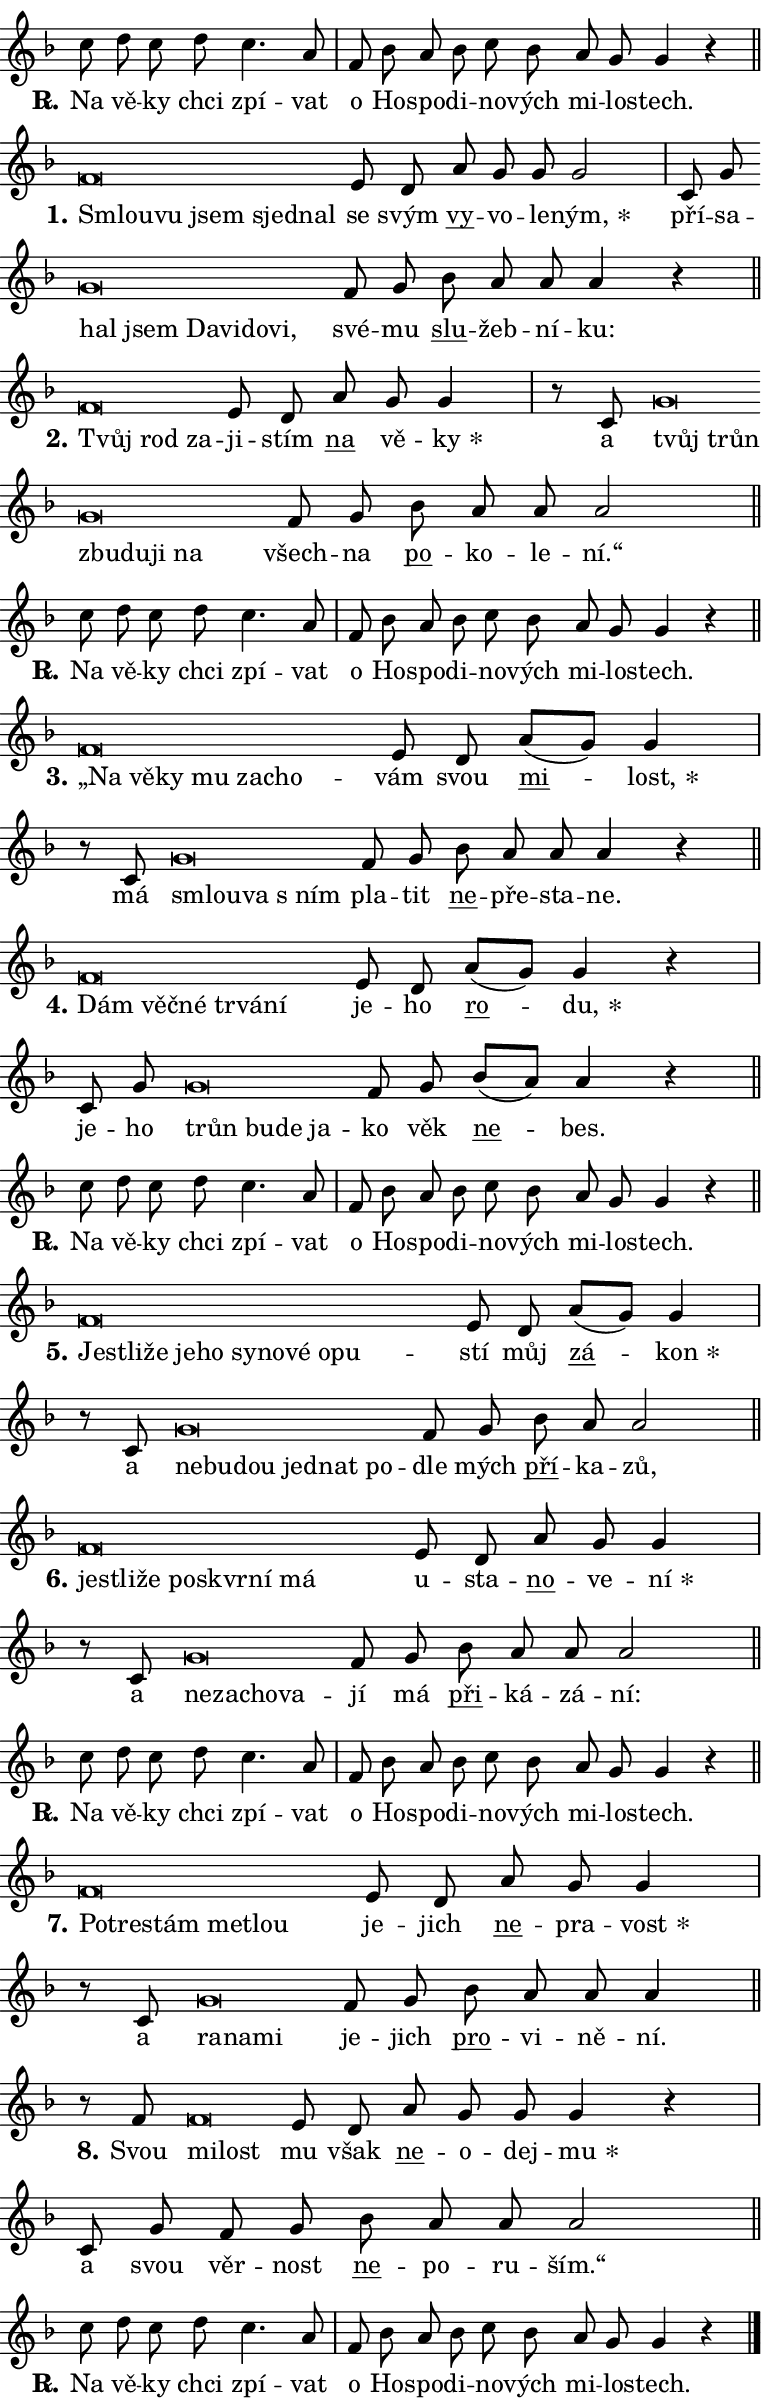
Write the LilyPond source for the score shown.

\version "2.24.0"
\header { tagline = "" }
\paper {
  indent = 0\cm
  top-margin = 0\cm
  right-margin = 0.13\cm % to fit lyric hyphens
  bottom-margin = 0\cm
  left-margin = 0\cm
  paper-width = 13\cm
  page-breaking = #ly:one-page-breaking
  system-system-spacing.basic-distance = #11
  score-system-spacing.basic-distance = #11
  ragged-last = ##f
}


%% Author: Thomas Morley
%% https://lists.gnu.org/archive/html/lilypond-user/2020-05/msg00002.html
#(define (line-position grob)
"Returns position of @var[grob} in current system:
   @code{'start}, if at first time-step
   @code{'end}, if at last time-step
   @code{'middle} otherwise
"
  (let* ((col (ly:item-get-column grob))
         (ln (ly:grob-object col 'left-neighbor))
         (rn (ly:grob-object col 'right-neighbor))
         (col-to-check-left (if (ly:grob? ln) ln col))
         (col-to-check-right (if (ly:grob? rn) rn col))
         (break-dir-left
           (and
             (ly:grob-property col-to-check-left 'non-musical #f)
             (ly:item-break-dir col-to-check-left)))
         (break-dir-right
           (and
             (ly:grob-property col-to-check-right 'non-musical #f)
             (ly:item-break-dir col-to-check-right))))
        (cond ((eqv? 1 break-dir-left) 'start)
              ((eqv? -1 break-dir-right) 'end)
              (else 'middle))))

#(define (tranparent-at-line-position vctor)
  (lambda (grob)
  "Relying on @code{line-position} select the relevant enry from @var{vctor}.
Used to determine transparency,"
    (case (line-position grob)
      ((end) (not (vector-ref vctor 0)))
      ((middle) (not (vector-ref vctor 1)))
      ((start) (not (vector-ref vctor 2))))))

noteHeadBreakVisibility =
#(define-music-function (break-visibility)(vector?)
"Makes @code{NoteHead}s transparent relying on @var{break-visibility}"
#{
  \override NoteHead.transparent =
    #(tranparent-at-line-position break-visibility)
#})

#(define delete-ledgers-for-transparent-note-heads
  (lambda (grob)
    "Reads whether a @code{NoteHead} is transparent.
If so this @code{NoteHead} is removed from @code{'note-heads} from
@var{grob}, which is supposed to be @code{LedgerLineSpanner}.
As a result ledgers are not printed for this @code{NoteHead}"
    (let* ((nhds-array (ly:grob-object grob 'note-heads))
           (nhds-list
             (if (ly:grob-array? nhds-array)
                 (ly:grob-array->list nhds-array)
                 '()))
           ;; Relies on the transparent-property being done before
           ;; Staff.LedgerLineSpanner.after-line-breaking is executed.
           ;; This is fragile ...
           (to-keep
             (remove
               (lambda (nhd)
                 (ly:grob-property nhd 'transparent #f))
               nhds-list)))
      ;; TODO find a better method to iterate over grob-arrays, similiar
      ;; to filter/remove etc for lists
      ;; For now rebuilt from scratch
      (set! (ly:grob-object grob 'note-heads)  '())
      (for-each
        (lambda (nhd)
          (ly:pointer-group-interface::add-grob grob 'note-heads nhd))
        to-keep))))

squashNotes = {
  \override NoteHead.X-extent = #'(-0.2 . 0.2)
  \override NoteHead.Y-extent = #'(-0.75 . 0)
  \override NoteHead.stencil =
    #(lambda (grob)
       (let ((pos (ly:grob-property grob 'staff-position)))
         (begin
           (if (< pos -7) (display "ERROR: Lower brevis then expected\n") (display ""))
           (if (<= pos -6) ly:text-interface::print ly:note-head::print))))
}
unSquashNotes = {
  \revert NoteHead.X-extent
  \revert NoteHead.Y-extent
  \revert NoteHead.stencil
}

hideNotes = \noteHeadBreakVisibility #begin-of-line-visible
unHideNotes = \noteHeadBreakVisibility #all-visible

% work-around for resetting accidentals
% https://lilypond.org/doc/v2.23/Documentation/notation/displaying-rhythms#unmetered-music
cadenzaMeasure = {
  \cadenzaOff
  \partial 1024 s1024
  \cadenzaOn
}

#(define-markup-command (accent layout props text) (markup?)
  "Underline accented syllable"
  (interpret-markup layout props
    #{\markup \override #'(offset . 4.3) \underline { #text }#}))

responsum = \markup \concat {
  "R" \hspace #-1.05 \path #0.1 #'((moveto 0 0.07) (lineto 0.9 0.8)) \hspace #0.05 "."
}

spaceSize = #0.6828661417322834 % exact space size for TeX Gyre Schola

\layout {
  \context {
    \Staff
    \remove "Time_signature_engraver"
    \override LedgerLineSpanner.after-line-breaking = #delete-ledgers-for-transparent-note-heads
  }
  \context {
    \Lyrics {
      \override LyricSpace.minimum-distance = \spaceSize
      \override LyricText.font-name = #"TeX Gyre Schola"
      \override LyricText.font-size = 1
      \override StanzaNumber.font-name = #"TeX Gyre Schola Bold"
      \override StanzaNumber.font-size = 1
    }
  }
  \context {
    \Score 
    \override NoteHead.text =
      #(lambda (grob) 
        (let ((pos (ly:grob-property grob 'staff-position)))
          #{\markup {
            \combine
              \halign #-0.55 \raise #(if (= pos -6) 0 0.5) \override #'(thickness . 2) \draw-line #'(3.2 . 0)
              \musicglyph "noteheads.sM1"
          }#}))
  }
}

% magnetic-lyrics.ily
%
%   written by
%     Jean Abou Samra <jean@abou-samra.fr>
%     Werner Lemberg <wl@gnu.org>
%
%   adapted by
%     Jiri Hon <jiri.hon@gmail.com>
%
% Version 2022-Apr-15

% https://www.mail-archive.com/lilypond-user@gnu.org/msg149350.html

#(define (Left_hyphen_pointer_engraver context)
   "Collect syllable-hyphen-syllable occurrences in lyrics and store
them in properties.  This engraver only looks to the left.  For
example, if the lyrics input is @code{foo -- bar}, it does the
following.

@itemize @bullet
@item
Set the @code{text} property of the @code{LyricHyphen} grob between
@q{foo} and @q{bar} to @code{foo}.

@item
Set the @code{left-hyphen} property of the @code{LyricText} grob with
text @q{foo} to the @code{LyricHyphen} grob between @q{foo} and
@q{bar}.
@end itemize

Use this auxiliary engraver in combination with the
@code{lyric-@/text::@/apply-@/magnetic-@/offset!} hook."
   (let ((hyphen #f)
         (text #f))
     (make-engraver
      (acknowledgers
       ((lyric-syllable-interface engraver grob source-engraver)
        (set! text grob)))
      (end-acknowledgers
       ((lyric-hyphen-interface engraver grob source-engraver)
        ;(when (not (grob::has-interface grob 'lyric-space-interface))
          (set! hyphen grob)));)
      ((stop-translation-timestep engraver)
       (when (and text hyphen)
         (ly:grob-set-object! text 'left-hyphen hyphen))
       (set! text #f)
       (set! hyphen #f)))))

#(define (lyric-text::apply-magnetic-offset! grob)
   "If the space between two syllables is less than the value in
property @code{LyricText@/.details@/.squash-threshold}, move the right
syllable to the left so that it gets concatenated with the left
syllable.

Use this function as a hook for
@code{LyricText@/.after-@/line-@/breaking} if the
@code{Left_@/hyphen_@/pointer_@/engraver} is active."
   (let ((hyphen (ly:grob-object grob 'left-hyphen #f)))
     (when hyphen
       (let ((left-text (ly:spanner-bound hyphen LEFT)))
         (when (grob::has-interface left-text 'lyric-syllable-interface)
           (let* ((common (ly:grob-common-refpoint grob left-text X))
                  (this-x-ext (ly:grob-extent grob common X))
                  (left-x-ext
                   (begin
                     ;; Trigger magnetism for left-text.
                     (ly:grob-property left-text 'after-line-breaking)
                     (ly:grob-extent left-text common X)))
                  ;; `delta` is the gap width between two syllables.
                  (delta (- (interval-start this-x-ext)
                            (interval-end left-x-ext)))
                  (details (ly:grob-property grob 'details))
                  (threshold (assoc-get 'squash-threshold details 0.2)))
             (when (< delta threshold)
               (let* (;; We have to manipulate the input text so that
                      ;; ligatures crossing syllable boundaries are not
                      ;; disabled.  For languages based on the Latin
                      ;; script this is essentially a beautification.
                      ;; However, for non-Western scripts it can be a
                      ;; necessity.
                      (lt (ly:grob-property left-text 'text))
                      (rt (ly:grob-property grob 'text))
                      (is-space (grob::has-interface hyphen 'lyric-space-interface))
                      (space (if is-space " " ""))
                      (extra-delta (if is-space spaceSize 0))
                      ;; Append new syllable.
                      (ltrt-space (if (and (string? lt) (string? rt))
                                (string-append lt space rt)
                                (make-concat-markup (list lt space rt))))
                      ;; Right-align `ltrt` to the right side.
                      (ltrt-space-markup (grob-interpret-markup
                               grob
                               (make-translate-markup
                                (cons (interval-length this-x-ext) 0)
                                (make-right-align-markup ltrt-space)))))
                 (begin
                   ;; Don't print `left-text`.
                   (ly:grob-set-property! left-text 'stencil #f)
                   ;; Set text and stencil (which holds all collected
                   ;; syllables so far) and shift it to the left.
                   (ly:grob-set-property! grob 'text ltrt-space)
                   (ly:grob-set-property! grob 'stencil ltrt-space-markup)
                   (ly:grob-translate-axis! grob (- (- delta extra-delta)) X))))))))))


#(define (lyric-hyphen::displace-bounds-first grob)
   ;; Make very sure this callback isn't triggered too early.
   (let ((left (ly:spanner-bound grob LEFT))
         (right (ly:spanner-bound grob RIGHT)))
     (ly:grob-property left 'after-line-breaking)
     (ly:grob-property right 'after-line-breaking)
     (ly:lyric-hyphen::print grob)))

squashThreshold = #0.4

\layout {
  \context {
    \Lyrics
    \consists #Left_hyphen_pointer_engraver
    \override LyricText.after-line-breaking =
      #lyric-text::apply-magnetic-offset!
    \override LyricHyphen.stencil = #lyric-hyphen::displace-bounds-first
    \override LyricText.details.squash-threshold = \squashThreshold
    \override LyricHyphen.minimum-distance = 0
    \override LyricHyphen.minimum-length = \squashThreshold
  }
}

squashText = \override LyricText.details.squash-threshold = 9999
unSquashText = \override LyricText.details.squash-threshold = \squashThreshold

leftText = \override LyricText.self-alignment-X = #LEFT
unLeftText = \revert LyricText.self-alignment-X

starOffset = #(lambda (grob) 
                (let ((x_offset (ly:self-alignment-interface::aligned-on-x-parent grob)))
                  (if (= x_offset 0) 0 (+ x_offset 1.2))))

star = #(define-music-function (syllable)(string?)
"Append star separator at the end of a syllable"
#{
  \once \override LyricText.X-offset = #starOffset
  \lyricmode { \markup {
    #syllable
    \override #'((font-name . "TeX Gyre Schola Bold")) \hspace #0.2 \lower #0.65 \larger "*"
  } }
#})

starAccent = #(define-music-function (syllable)(string?)
"Append star separator at the end of a syllable and make accent"
#{
  \once \override LyricText.X-offset = #starOffset
  \lyricmode { \markup {
    \accent #syllable
    \override #'((font-name . "TeX Gyre Schola Bold")) \hspace #0.2 \lower #0.65 \larger "*"
  } }
#})

breath = #(define-music-function (syllable)(string?)
"Append breathing indicator at the end of a syllable"
#{
  \lyricmode { \markup { #syllable "+" } }
#})

optionalBreath = #(define-music-function (syllable)(string?)
"Append optional breathing indicator at the end of a syllable"
#{
  \lyricmode { \markup { #syllable "(+)" } }
#})


\score {
    <<
        \new Voice = "melody" { \cadenzaOn \key f \major \relative { c''8 d c d c4. a8 \cadenzaMeasure \bar "|" f bes a bes \bar "" c bes \bar "" a g g4 r \cadenzaMeasure \bar "||" \break } }
        \new Lyrics \lyricsto "melody" { \lyricmode { \set stanza = \responsum
Na vě -- ky chci zpí -- vat o Ho -- spo -- di -- no -- vých mi -- lo -- stech. } }
    >>
    \layout {}
}

\score {
    <<
        \new Voice = "melody" { \cadenzaOn \key f \major \relative { \squashNotes f'\breve*1/16 \hideNotes \breve*1/16 \bar "" \breve*1/16 \bar "" \breve*1/16 \breve*1/16 \bar "" \unHideNotes \unSquashNotes e8 d \bar "" a' g g g2 \cadenzaMeasure \bar "|" c,8 g' \bar "" \squashNotes g\breve*1/16 \hideNotes \breve*1/16 \bar "" \breve*1/16 \bar "" \breve*1/16 \bar "" \breve*1/16 \breve*1/16 \bar "" \unHideNotes \unSquashNotes f8 g \bar "" bes a a a4 r \cadenzaMeasure \bar "||" \break } }
        \new Lyrics \lyricsto "melody" { \lyricmode { \set stanza = "1."
\leftText Smlou -- \squashText vu jsem sjed -- nal \unLeftText \unSquashText se svým \markup \accent vy -- vo -- le -- \star ným, pří -- sa -- \leftText hal \squashText jsem Da -- vi -- do -- vi, \unLeftText \unSquashText své -- mu \markup \accent slu -- žeb -- ní -- ku: } }
    >>
    \layout {}
}

\score {
    <<
        \new Voice = "melody" { \cadenzaOn \key f \major \relative { \squashNotes f'\breve*1/16 \hideNotes \breve*1/16 \breve*1/16 \bar "" \unHideNotes \unSquashNotes e8 d \bar "" a' g g4 \cadenzaMeasure \bar "|" r8 c,8 \squashNotes g'\breve*1/16 \hideNotes \breve*1/16 \bar "" \breve*1/16 \bar "" \breve*1/16 \bar "" \breve*1/16 \breve*1/16 \bar "" \unHideNotes \unSquashNotes f8 g \bar "" bes a a a2 \cadenzaMeasure \bar "||" \break } }
        \new Lyrics \lyricsto "melody" { \lyricmode { \set stanza = "2."
\leftText Tvůj \squashText rod za -- \unLeftText \unSquashText ji -- stím \markup \accent na vě -- \star ky a \leftText tvůj \squashText trůn zbu -- du -- ji na \unLeftText \unSquashText všech -- na \markup \accent po -- ko -- le -- ní.“ } }
    >>
    \layout {}
}

\score {
    <<
        \new Voice = "melody" { \cadenzaOn \key f \major \relative { c''8 d c d c4. a8 \cadenzaMeasure \bar "|" f bes a bes \bar "" c bes \bar "" a g g4 r \cadenzaMeasure \bar "||" \break } }
        \new Lyrics \lyricsto "melody" { \lyricmode { \set stanza = \responsum
Na vě -- ky chci zpí -- vat o Ho -- spo -- di -- no -- vých mi -- lo -- stech. } }
    >>
    \layout {}
}

\score {
    <<
        \new Voice = "melody" { \cadenzaOn \key f \major \relative { \squashNotes f'\breve*1/16 \hideNotes \breve*1/16 \bar "" \breve*1/16 \bar "" \breve*1/16 \bar "" \breve*1/16 \breve*1/16 \bar "" \unHideNotes \unSquashNotes e8 d \bar "" a'[( g)] g4 \cadenzaMeasure \bar "|" r8 c,8 \squashNotes g'\breve*1/16 \hideNotes \breve*1/16 \breve*1/16 \bar "" \unHideNotes \unSquashNotes f8 g \bar "" bes a a a4 r \cadenzaMeasure \bar "||" \break } }
        \new Lyrics \lyricsto "melody" { \lyricmode { \set stanza = "3."
\leftText „Na \squashText vě -- ky mu za -- cho -- \unLeftText \unSquashText vám svou \markup \accent mi -- \star lost, má \leftText smlou -- \squashText va "s ním" \unLeftText \unSquashText pla -- tit \markup \accent ne -- pře -- sta -- ne. } }
    >>
    \layout {}
}

\score {
    <<
        \new Voice = "melody" { \cadenzaOn \key f \major \relative { \squashNotes f'\breve*1/16 \hideNotes \breve*1/16 \bar "" \breve*1/16 \bar "" \breve*1/16 \bar "" \breve*1/16 \breve*1/16 \bar "" \unHideNotes \unSquashNotes e8 d \bar "" a'[( g)] g4 r \cadenzaMeasure \bar "|" c,8 g' \bar "" \squashNotes g\breve*1/16 \hideNotes \breve*1/16 \bar "" \breve*1/16 \breve*1/16 \bar "" \unHideNotes \unSquashNotes f8 g \bar "" bes[( a)] a4 r \cadenzaMeasure \bar "||" \break } }
        \new Lyrics \lyricsto "melody" { \lyricmode { \set stanza = "4."
\leftText Dám \squashText věč -- né tr -- vá -- ní \unLeftText \unSquashText je -- ho \markup \accent ro -- \star du, je -- ho \leftText trůn \squashText bu -- de ja -- \unLeftText \unSquashText ko věk \markup \accent ne -- bes. } }
    >>
    \layout {}
}

\score {
    <<
        \new Voice = "melody" { \cadenzaOn \key f \major \relative { c''8 d c d c4. a8 \cadenzaMeasure \bar "|" f bes a bes \bar "" c bes \bar "" a g g4 r \cadenzaMeasure \bar "||" \break } }
        \new Lyrics \lyricsto "melody" { \lyricmode { \set stanza = \responsum
Na vě -- ky chci zpí -- vat o Ho -- spo -- di -- no -- vých mi -- lo -- stech. } }
    >>
    \layout {}
}

\score {
    <<
        \new Voice = "melody" { \cadenzaOn \key f \major \relative { \squashNotes f'\breve*1/16 \hideNotes \breve*1/16 \bar "" \breve*1/16 \bar "" \breve*1/16 \bar "" \breve*1/16 \bar "" \breve*1/16 \bar "" \breve*1/16 \bar "" \breve*1/16 \bar "" \breve*1/16 \breve*1/16 \bar "" \unHideNotes \unSquashNotes e8 d \bar "" a'[( g)] g4 \cadenzaMeasure \bar "|" r8 c,8 \squashNotes g'\breve*1/16 \hideNotes \breve*1/16 \bar "" \breve*1/16 \bar "" \breve*1/16 \bar "" \breve*1/16 \breve*1/16 \bar "" \unHideNotes \unSquashNotes f8 g \bar "" bes a a2 \cadenzaMeasure \bar "||" \break } }
        \new Lyrics \lyricsto "melody" { \lyricmode { \set stanza = "5."
\leftText Je -- \squashText stli -- že je -- ho sy -- no -- vé o -- pu -- \unLeftText \unSquashText stí můj \markup \accent zá -- \star kon a \leftText ne -- \squashText bu -- dou jed -- nat po -- \unLeftText \unSquashText dle mých \markup \accent pří -- ka -- zů, } }
    >>
    \layout {}
}

\score {
    <<
        \new Voice = "melody" { \cadenzaOn \key f \major \relative { \squashNotes f'\breve*1/16 \hideNotes \breve*1/16 \bar "" \breve*1/16 \bar "" \breve*1/16 \bar "" \breve*1/16 \bar "" \breve*1/16 \breve*1/16 \bar "" \unHideNotes \unSquashNotes e8 d \bar "" a' g g4 \cadenzaMeasure \bar "|" r8 c,8 \squashNotes g'\breve*1/16 \hideNotes \breve*1/16 \bar "" \breve*1/16 \breve*1/16 \bar "" \unHideNotes \unSquashNotes f8 g \bar "" bes a a a2 \cadenzaMeasure \bar "||" \break } }
        \new Lyrics \lyricsto "melody" { \lyricmode { \set stanza = "6."
\leftText je -- \squashText stli -- že po -- skvr -- ní má \unLeftText \unSquashText u -- sta -- \markup \accent no -- ve -- \star ní a \leftText ne -- \squashText za -- cho -- va -- \unLeftText \unSquashText jí má \markup \accent při -- ká -- zá -- ní: } }
    >>
    \layout {}
}

\score {
    <<
        \new Voice = "melody" { \cadenzaOn \key f \major \relative { c''8 d c d c4. a8 \cadenzaMeasure \bar "|" f bes a bes \bar "" c bes \bar "" a g g4 r \cadenzaMeasure \bar "||" \break } }
        \new Lyrics \lyricsto "melody" { \lyricmode { \set stanza = \responsum
Na vě -- ky chci zpí -- vat o Ho -- spo -- di -- no -- vých mi -- lo -- stech. } }
    >>
    \layout {}
}

\score {
    <<
        \new Voice = "melody" { \cadenzaOn \key f \major \relative { \squashNotes f'\breve*1/16 \hideNotes \breve*1/16 \bar "" \breve*1/16 \bar "" \breve*1/16 \breve*1/16 \bar "" \unHideNotes \unSquashNotes e8 d \bar "" a' g g4 \cadenzaMeasure \bar "|" r8 c,8 \squashNotes g'\breve*1/16 \hideNotes \breve*1/16 \breve*1/16 \bar "" \unHideNotes \unSquashNotes f8 g \bar "" bes a a a4 \cadenzaMeasure \bar "||" \break } }
        \new Lyrics \lyricsto "melody" { \lyricmode { \set stanza = "7."
\leftText Po -- \squashText tre -- stám me -- tlou \unLeftText \unSquashText je -- jich \markup \accent ne -- pra -- \star vost a \leftText ra -- \squashText na -- mi \unLeftText \unSquashText je -- jich \markup \accent pro -- vi -- ně -- ní. } }
    >>
    \layout {}
}

\score {
    <<
        \new Voice = "melody" { \cadenzaOn \key f \major \relative { r8 f'8 \squashNotes f\breve*1/16 \hideNotes \breve*1/16 \bar "" \unHideNotes \unSquashNotes e8 d \bar "" a' g g g4 r \cadenzaMeasure \bar "|" c,8 g'8 f8 g \bar "" bes a a a2 \cadenzaMeasure \bar "||" \break } }
        \new Lyrics \lyricsto "melody" { \lyricmode { \set stanza = "8."
Svou \leftText mi -- \squashText lost \unLeftText \unSquashText mu však \markup \accent ne -- o -- dej -- \star mu a svou věr -- nost \markup \accent ne -- po -- ru -- ším.“ } }
    >>
    \layout {}
}

\score {
    <<
        \new Voice = "melody" { \cadenzaOn \key f \major \relative { c''8 d c d c4. a8 \cadenzaMeasure \bar "|" f bes a bes \bar "" c bes \bar "" a g g4 r \cadenzaMeasure \bar "||" \break } \bar "|." }
        \new Lyrics \lyricsto "melody" { \lyricmode { \set stanza = \responsum
Na vě -- ky chci zpí -- vat o Ho -- spo -- di -- no -- vých mi -- lo -- stech. } }
    >>
    \layout {}
}
